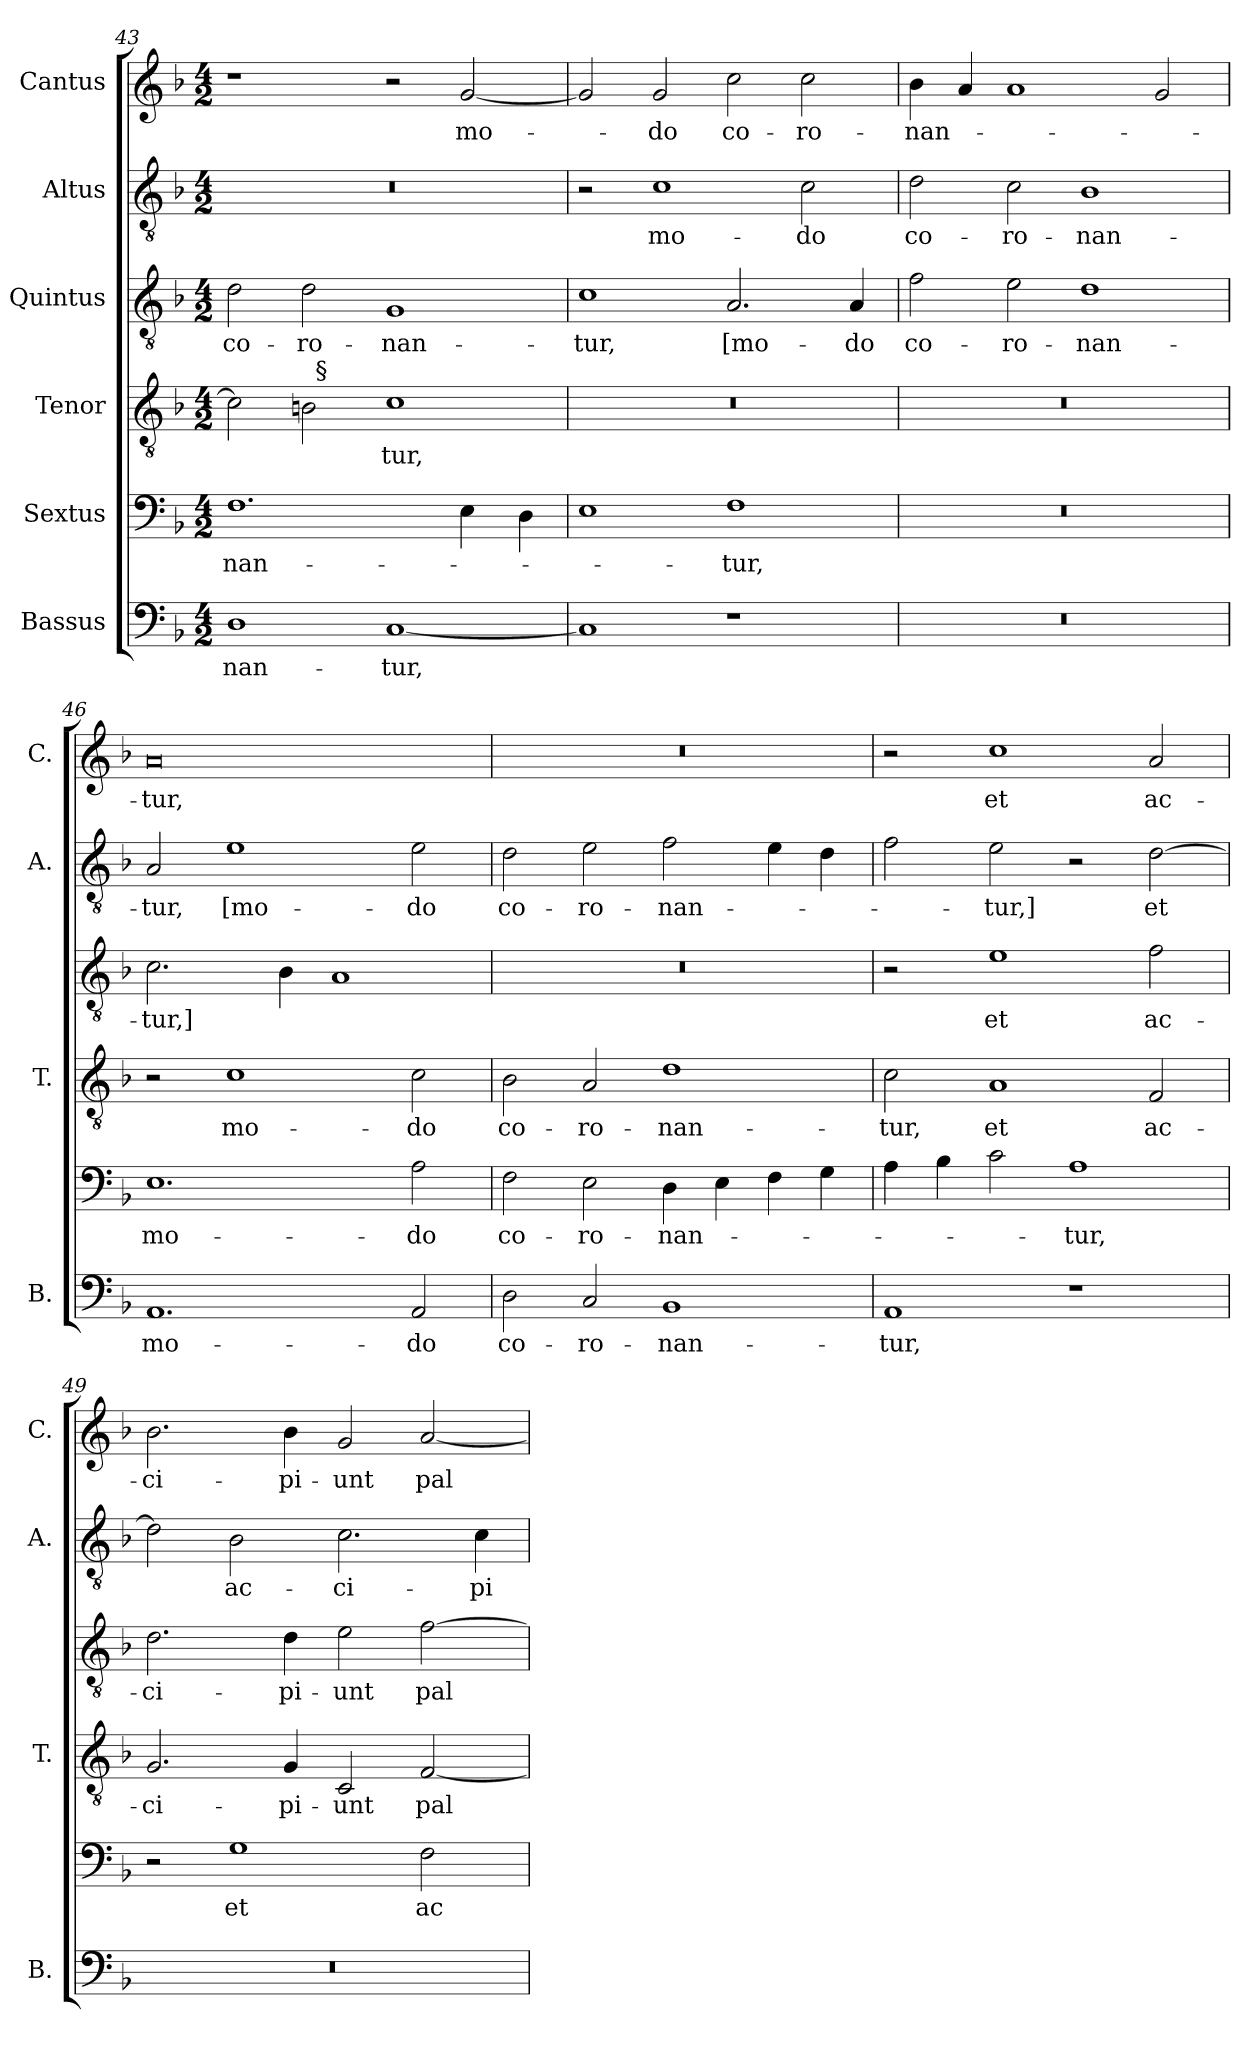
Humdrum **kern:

**kern	**text	**kern	**text	**kern	**text	**kern	**text	**kern	**text	**kern	**text
*part6	*part6	*part5	*part5	*part4	*part4	*part3	*part3	*part2	*part2	*part1	*part1
*staff6	*staff6	*staff5	*staff5	*staff4	*staff4	*staff3	*staff3	*staff2	*staff2	*staff1	*staff1
*I"Bassus	*	*I"Sextus	*	*I"Tenor	*	*I"Quintus	*	*I"Altus	*	*I"Cantus	*
*I'B.	*	*	*	*I'T.	*	*	*	*I'A.	*	*I'C.	*
*clefF4	*	*clefF4	*	*clefGv2	*	*clefGv2	*	*clefGv2	*	*clefG2	*
*	*	*	*	*ITrd7c12	*	*ITrd7c12	*	*ITrd7c12	*	*	*
*k[b-]	*	*k[b-]	*	*k[b-]	*	*k[b-]	*	*k[b-]	*	*k[b-]	*
*F:	*	*F:	*	*F:	*	*F:	*	*F:	*	*F:	*
*M4/2	*	*M4/2	*	*M4/2	*	*M4/2	*	*M4/2	*	*M4/2	*
=43	=43	=43	=43	=43	=43	=43	=43	=43	=43	=43	=43
!	!LO:LY:b	!	!LO:LY:b	!	!	!	!LO:LY:b	!LO:N:vis=1	!	!	!
*	*	*	*	*^	*	*	*	*	*	*	*
1D	-nan-	1.F	-nan-	2C\]	2ryy	.	2D\	co-	0r	.	1r	.
!	!	!	!	!	!	!	!	!LO:LY:b	!	!	!	!
.	.	.	.	2BB\	32ryy	.	2D\	-ro-	.	.	.	.
!	!	!	!	!	!LO:TX:a:t=§	!	!	!	!	!	!	!
.	.	.	.	.	1ryy	.	.	.	.	.	.	.
!	!LO:LY:b	!	!	!	!	!LO:LY:b	!	!LO:LY:b	!	!	!	!
[<1C	-tur,	.	.	1C	.	-tur,	1GG	-nan-	.	.	2r	.
!	!	!	!	!	!	!	!	!	!	!	!	!LO:LY:b
.	.	4E\	.	.	.	.	.	.	.	.	[<2g/	mo-
.	.	.	.	.	4...ryy	.	.	.	.	.	.	.
.	.	4D\	.	.	.	.	.	.	.	.	.	.
=44	=44	=44	=44	=44	=44	=44	=44	=44	=44	=44	=44	=44
!	!	!	!	!LO:N:vis=1	!	!	!	!LO:LY:b	!	!	!	!
*	*	*	*	*v	*v	*	*	*	*	*	*	*
1C]	.	1E	.	0r	.	1C	-tur,	2r	.	2g/]	.
!	!	!	!	!	!	!	!	!	!LO:LY:b	!	!LO:LY:b
.	.	.	.	.	.	.	.	1C	mo-	2g/	-do
!	!	!	!LO:LY:b	!	!	!	!LO:LY:b	!	!	!	!LO:LY:b
1r	.	1F	-tur,	.	.	2.AA/	[mo-	.	.	2cc\	co-
!	!	!	!	!	!	!	!	!	!LO:LY:b	!	!LO:LY:b
.	.	.	.	.	.	.	.	2C\	-do	2cc\	-ro-
!	!	!	!	!	!	!	!LO:LY:b	!	!	!	!
.	.	.	.	.	.	4AA/	-do	.	.	.	.
!!LO:LB:g=z
=45	=45	=45	=45	=45	=45	=45	=45	=45	=45	=45	=45
!LO:N:vis=1	!	!LO:N:vis=1	!	!LO:N:vis=1	!	!	!LO:LY:b	!	!LO:LY:b	!	!LO:LY:b
0r	.	0r	.	0r	.	2F\	co-	2D\	co-	4b-\	-nan-
.	.	.	.	.	.	.	.	.	.	4a/	.
!	!	!	!	!	!	!	!LO:LY:b	!	!LO:LY:b	!	!
.	.	.	.	.	.	2E\	-ro-	2C\	-ro-	1a	.
!	!	!	!	!	!	!	!LO:LY:b	!	!LO:LY:b	!	!
.	.	.	.	.	.	1D	-nan-	1BB-	-nan-	.	.
.	.	.	.	.	.	.	.	.	.	2g/	.
=46	=46	=46	=46	=46	=46	=46	=46	=46	=46	=46	=46
!	!LO:LY:b	!	!LO:LY:b	!	!	!	!LO:LY:b	!	!LO:LY:b	!	!LO:LY:b
1.AA	mo-	1.E	mo-	2r	.	2.C\	-tur,]	2AA/	-tur,	0a	-tur,
!	!	!	!	!	!LO:LY:b	!	!	!	!LO:LY:b	!	!
.	.	.	.	1C	mo-	.	.	1E	[mo-	.	.
.	.	.	.	.	.	4BB-\	.	.	.	.	.
.	.	.	.	.	.	1AA	.	.	.	.	.
!	!LO:LY:b	!	!LO:LY:b	!	!LO:LY:b	!	!	!	!LO:LY:b	!	!
2AA/	-do	2A\	-do	2C\	-do	.	.	2E\	-do	.	.
=47	=47	=47	=47	=47	=47	=47	=47	=47	=47	=47	=47
!	!LO:LY:b	!	!LO:LY:b	!	!LO:LY:b	!LO:N:vis=1	!	!	!LO:LY:b	!LO:N:vis=1	!
2D\	co-	2F\	co-	2BB-\	co-	0r	.	2D\	co-	0r	.
!	!LO:LY:b	!	!LO:LY:b	!	!LO:LY:b	!	!	!	!LO:LY:b	!	!
2C/	-ro-	2E\	-ro-	2AA/	-ro-	.	.	2E\	-ro-	.	.
!	!LO:LY:b	!	!LO:LY:b	!	!LO:LY:b	!	!	!	!LO:LY:b	!	!
1BB-	-nan-	4D\	-nan-	1D	-nan-	.	.	2F\	-nan-	.	.
.	.	4E\	.	.	.	.	.	.	.	.	.
.	.	4F\	.	.	.	.	.	4E\	.	.	.
.	.	4G\	.	.	.	.	.	4D\	.	.	.
=48	=48	=48	=48	=48	=48	=48	=48	=48	=48	=48	=48
!	!LO:LY:b	!	!	!	!LO:LY:b	!	!	!	!	!	!
1AA	-tur,	4A\	.	2C\	-tur,	2r	.	2F\	.	2r	.
.	.	4B-\	.	.	.	.	.	.	.	.	.
!	!	!	!	!	!LO:LY:b	!	!LO:LY:b	!	!LO:LY:b	!	!LO:LY:b
.	.	2c\	.	1AA	et	1E	et	2E\	-tur,]	1cc	et
!	!	!	!LO:LY:b	!	!	!	!	!	!	!	!
1r	.	1A	-tur,	.	.	.	.	2r	.	.	.
!	!	!	!	!	!LO:LY:b	!	!LO:LY:b	!	!LO:LY:b	!	!LO:LY:b
.	.	.	.	2FF/	ac-	2F\	ac-	[>2D\	et	2a/	ac-
=49	=49	=49	=49	=49	=49	=49	=49	=49	=49	=49	=49
!LO:N:vis=1	!	!	!	!	!LO:LY:b	!	!LO:LY:b	!	!	!	!LO:LY:b
0r	.	2r	.	2.GG/	-ci-	2.D\	-ci-	2D\]	.	2.b-\	-ci-
!	!	!	!LO:LY:b	!	!	!	!	!	!LO:LY:b	!	!
.	.	1G	et	.	.	.	.	2BB-\	ac-	.	.
!	!	!	!	!	!LO:LY:b	!	!LO:LY:b	!	!	!	!LO:LY:b
.	.	.	.	4GG/	-pi-	4D\	-pi-	.	.	4b-\	-pi-
!	!	!	!	!	!LO:LY:b	!	!LO:LY:b	!	!LO:LY:b	!	!LO:LY:b
.	.	.	.	2CC/	-unt	2E\	-unt	2.C\	-ci-	2g/	-unt
!	!	!	!LO:LY:b	!	!LO:LY:b	!	!LO:LY:b	!	!	!	!LO:LY:b
.	.	2F\	ac-	[<2FF/	pal-	[>2F\	pal-	.	.	[<2a/	pal-
!	!	!	!	!	!	!	!	!	!LO:LY:b	!	!
.	.	.	.	.	.	.	.	4C\	-pi-	.	.
=	=	=	=	=	=	=	=	=	=	=	=
*-	*-	*-	*-	*-	*-	*-	*-	*-	*-	*-	*-
